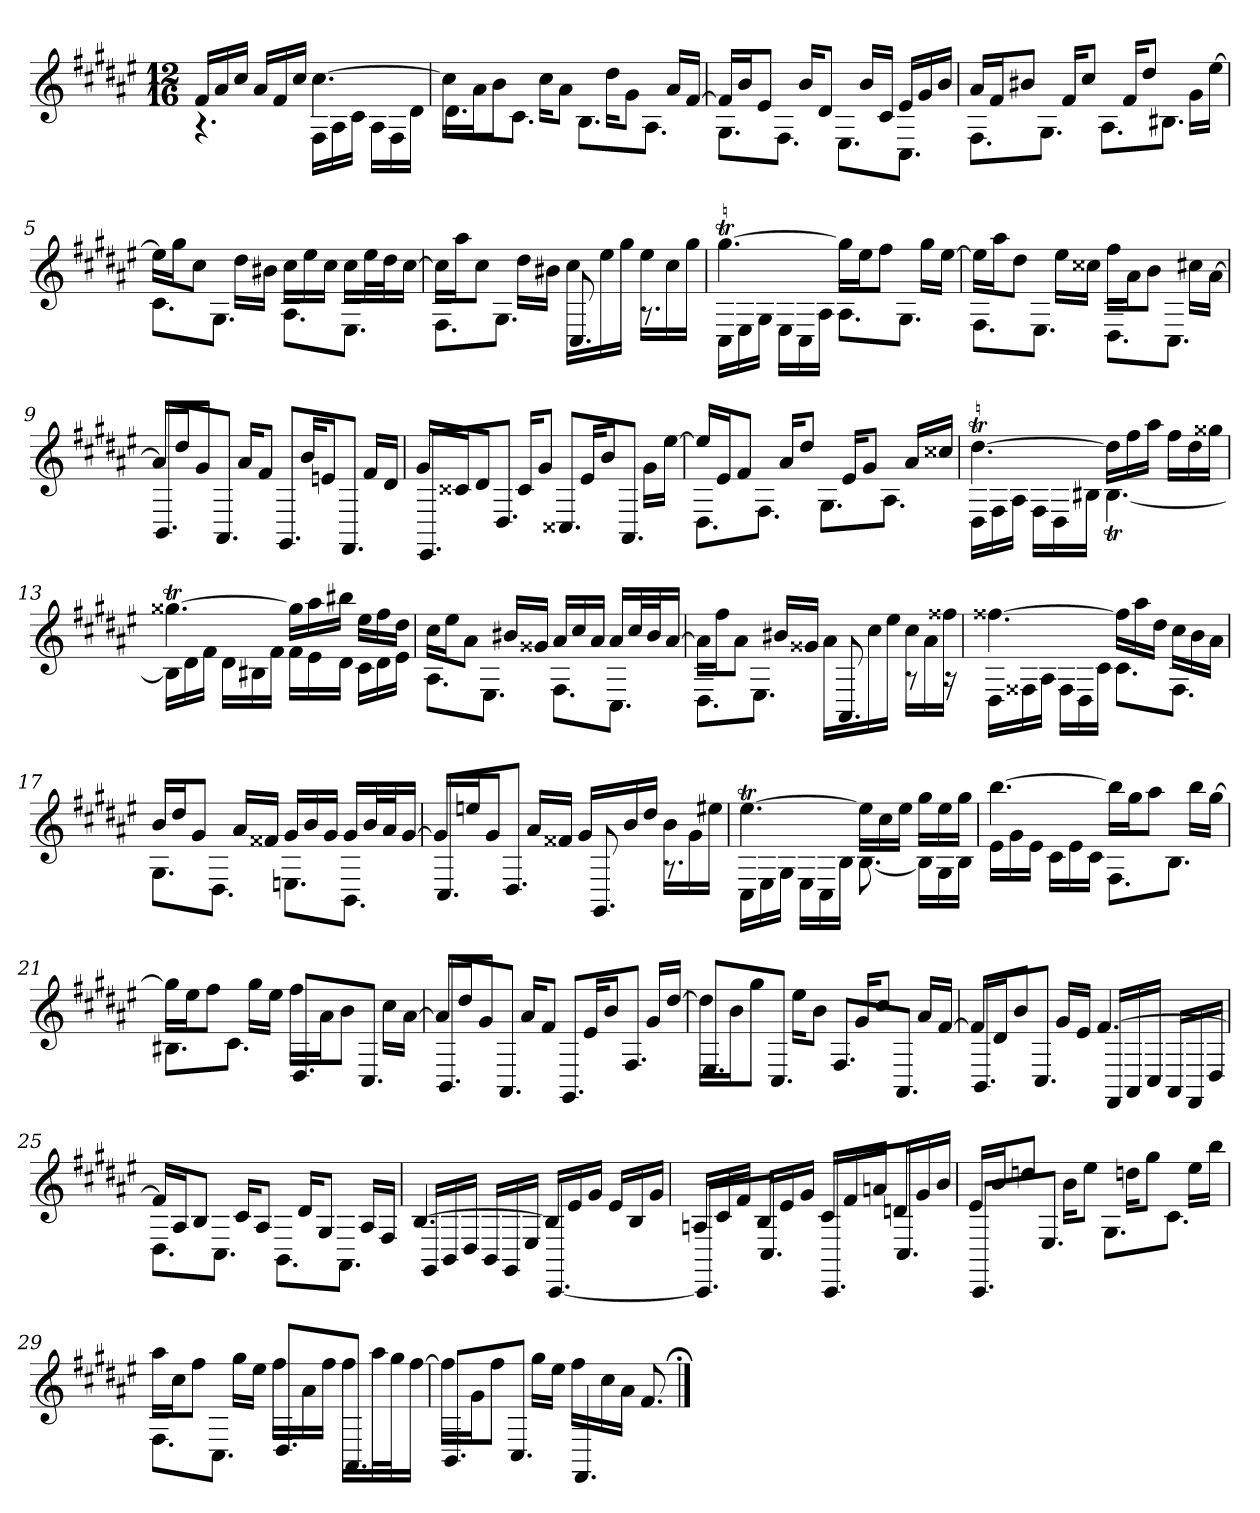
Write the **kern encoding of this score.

**kern
*part1
*staff1
*k[f#c#g#d#a#e#]
*F#:
*M12/16
*MM100
=1
*^
16f#/LL	4.r
16a#/	.
16cc#/JJ	.
16a#/LL	.
16f#/	.
16cc#/JJ	.
[4.cc#\	16F#\LL
.	16A#\
.	16c#\JJ
.	16A#\LL
.	16F#\
.	16d#\JJ
=2	=2
16cc#\LL]	8.d#\L
16a#\J	.
8b\J	.
.	8.c#\J
16cc#\KL	.
8a#\J	.
.	8.B\L
16dd#\KL	.
8g#\J	.
.	8.A#\J
16a#/LL	.
[16f#/JJ	.
=3	=3
16f#/LL]	8.G#\L
16b/J	.
8e#/J	.
.	8.F#\J
16b/KL	.
8d#/J	.
.	8.E#\L
16b/LL	.
16c#/JJ	.
16e#/LL	8.C#\J
16g#/	.
16b/JJ	.
=4	=4
16a#/LL	8.F#\L
16f#/J	.
8b#X/J	.
.	8.G#\J
16f#/KL	.
8cc#/J	.
.	8.A#\L
16f#/KL	.
8dd#/J	.
.	8.B#X\J
16g#\LL	.
[16ee#\JJ	.
=5	=5
16ee#\LL]	8.c#\L
16gg#\J	.
8cc#\J	.
.	8.G#\J
16dd#\LL	.
16b#X\JJ	.
16cc#\LL	8.A#\L
16ee#\	.
16cc#\JJ	.
16cc#\LL	8.E#\J
32ee#\L	.
32dd#\J	.
[16cc#\JJ	.
=6	=6
16cc#\LL]	8.F#\L
16aa#\J	.
8cc#\J	.
.	8.G#\J
16dd#\LL	.
16b#X\JJ	.
16cc#\LL	8.C#/
16ee#\	.
16gg#\JJ	.
16ee#\LL	8.r
16cc#\	.
16gg#\JJ	.
=7	=7
[4.gg#t\	16C#\LL
.	16E#\
.	16G#\JJ
.	16E#\LL
.	16C#\
.	16A#\JJ
16gg#\LL]	8.A#\L
16ee#\J	.
8ff#\J	.
.	8.G#\J
16gg#\LL	.
[16ee#\JJ	.
=8	=8
16ee#\LL]	8.F#\L
16aa#\J	.
8dd#\J	.
.	8.E#\J
16ee#\LL	.
16cc##X\JJ	.
16ff#\LL	8.D#\L
16a#\J	.
8b\J	.
.	8.C#\J
16cc#X\LL	.
[16a#\JJ	.
=9	=9
16a#/LL]	8.BB/L
16dd#/J	.
8g#/J	.
.	8.AA#/J
16a#/KL	.
8f#/J	.
.	8.GG#/L
16b/KL	.
8en/J	.
.	8.FF#/J
16f#/LL	.
16d#/JJ	.
=10	=10
16g#/LL	8.EE#/L
16c##X/J	.
8d#/J	.
.	8.D#/J
16c##/KL	.
8g#/J	.
.	8.C##X/L
16e#/KL	.
8b/J	.
.	8.AA#/J
16g#\LL	.
[16ee#\JJ	.
=11	=11
16ee#/LL]	8.D#\L
16e#/J	.
8f#/J	.
.	8.F#\J
16a#/KL	.
8dd#/J	.
.	8.G#\L
16e#/KL	.
8g#/J	.
.	8.A#\J
16a#/LL	.
16cc##X/JJ	.
=12	=12
[4.dd#t\	16D#\LL
.	16F#\
.	16A#\JJ
.	16F#\LL
.	16D#\
.	16B#X\JJ
16dd#\LL]	[4.B#t\
16ff#\	.
16aa#\JJ	.
16ff#\LL	.
16dd#\	.
16gg##X\JJ	.
=13	=13
[4.gg##Xt\	16B#\LL]
.	16d#\
.	16f#\JJ
.	16d#\LL
.	16B#X\
.	16f#\JJ
16gg##\LL]	16f#\LL
16aa#\	16e#\
16bb#X\JJ	16d#\JJ
16ee#\LL	16c#\LL
16ff#\	16d#\
16dd#\JJ	16e#\JJ
=14	=14
16cc#\LL	8.A#\L
16ee#\J	.
8a#\J	.
.	8.E#\J
16b#X/LL	.
16g##X/JJ	.
16a#/LL	8.F#\L
16cc#/	.
16a#/JJ	.
16a#/LL	8.C#\J
32cc#/L	.
32b#/J	.
[16a#/JJ	.
=15	=15
16a#\LL]	8.D#\L
16ff#\J	.
8a#\J	.
.	8.E#\J
16b#X/LL	.
16g##X/JJ	.
16a#\LL	8.AA#/
16cc#\	.
16ee#\JJ	.
16cc#\LL	8r
16a#\	.
16ff##X\JJ	16r
=16	=16
[4.ff##X\	16D#\LL
.	16F##X\
.	16A#\JJ
.	16F##\LL
.	16D#\
.	16c#\JJ
16ff##\LL]	8.c#\L
16aa#\	.
16dd#\JJ	.
16cc#\LL	8.F##\J
16b\	.
16a#\JJ	.
=17	=17
16b/LL	8.G#\L
16dd#/J	.
8g#/J	.
.	8.D#\J
16a#/LL	.
16f##X/JJ	.
16g#/LL	8.En\L
16b/	.
16g#/JJ	.
16g#/LL	8.BB\J
32b/L	.
32a#/J	.
[16g#/JJ	.
=18	=18
16g#/LL]	8.C#/L
16een/J	.
8g#/J	.
.	8.D#/J
16a#/LL	.
16f##X/JJ	.
16g#/LL	8.GG#/
16b/	.
16dd#/JJ	.
16b\LL	8.r
16g#\	.
16ee#X\JJ	.
=19	=19
[4.ee#t\	16C#\LL
.	16E#\
.	16G#\JJ
.	16E#\LL
.	16C#\
.	16B\JJ
16ee#\LL]	[8.B\
16cc#\	.
16ee#\JJ	.
16gg#\LL	16B\LL]
16ee#\	16G#\
16gg#\JJ	16B\JJ
=20	=20
[4.bb\	16e#\LL
.	16g#\
.	16e#\JJ
.	16c#\LL
.	16e#\
.	16c#\JJ
16bb\LL]	8.F#\L
16gg#\J	.
8aa#\J	.
.	8.B\J
16bb\LL	.
[16gg#\JJ	.
=21	=21
16gg#\LL]	8.B#X\L
16ee#\J	.
8ff#\J	.
.	8.c#\J
16gg#\LL	.
16ee#\JJ	.
16ff#\LL	8.D#/L
16a#\J	.
8b\J	.
.	8.C#/J
16cc#\LL	.
[16a#\JJ	.
=22	=22
16a#/LL]	8.BB/L
16dd#/J	.
8g#/J	.
.	8.AA#/J
16a#/KL	.
8f#/J	.
.	8.GG#/L
16e#/KL	.
8b/J	.
.	8.F#/J
16g#/LL	.
[16dd#/JJ	.
=23	=23
16dd#\LL]	8.E#/L
16b\J	.
8gg#\J	.
.	8.C#/J
16ee#\KL	.
8b\J	.
.	8.F#/L
16g#/KL	.
8cc#/J	.
.	8.AA#/J
16a#/LL	.
[16f#/JJ	.
=24	=24
16f#/LL]	8.BB/L
16d#/J	.
8b/J	.
.	8.C#/J
16g#/LL	.
16e#/JJ	.
[4.f#/	16FF#/LL
.	16AA#/
.	16C#/JJ
.	16AA#/LL
.	16FF#/
.	16D#/JJ
=25	=25
16f#/LL]	8.D#\L
16A#/J	.
8B/J	.
.	8.C#\J
16c#/KL	.
8A#/J	.
.	8.BB\L
16d#/KL	.
8G#/J	.
.	8.AA#\J
16A#/LL	.
16F#/JJ	.
=26	=26
[4.B/	16GG#/LL
.	16BB/
.	16D#/JJ
.	16BB/LL
.	16GG#/
.	16E#/JJ
16B/LL]	[4.CC#/
16e#/	.
16g#/JJ	.
16e#/LL	.
16B/	.
16g#/JJ	.
=27	=27
16An/LL	8.CC#/L]
16c#/	.
16f#/JJ	.
16B/LL	8.C#/J
16e#/	.
16g#/JJ	.
16c#/LL	8.CC#/L
16f#/	.
16an/JJ	.
16dn/LL	8.C#/J
16g#/	.
16b/JJ	.
=28	=28
16e#/LL	8.CC#/L
16b/J	.
8ddn/J	.
.	8.E#/J
16b\KL	.
8ee#\J	.
.	8.G#\L
16ddn\KL	.
8gg#\J	.
.	8.c#\J
16ee#\LL	.
16bb\JJ	.
=29	=29
16aa#\LL	8.F#\L
16cc#\J	.
8ff#\J	.
.	8.C#\J
16gg#\LL	.
16ee#\JJ	.
16ff#\LL	8.D#/L
16a#\	.
16ff#\JJ	.
16ff#\LL	8.AA#/J
32aa#\L	.
32gg#\J	.
[16ff#\JJ	.
=30	=30
16ff#\LL]	8.BB/L
16g#\J	.
8ff#\J	.
.	8.C#/J
16gg#\LL	.
16ee#\JJ	.
16ff#\LL	4.FF#/
16cc#\	.
16a#\JJ	.
8.f#/	.
*v	*v
==;
*-
